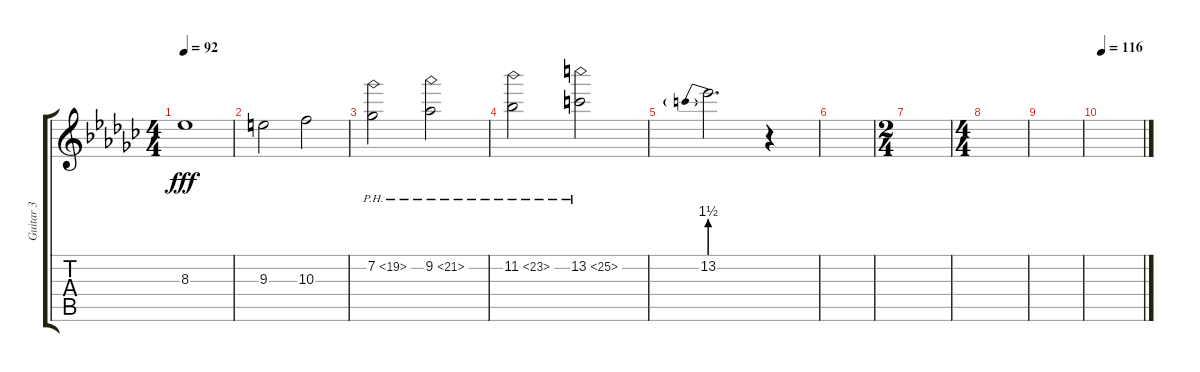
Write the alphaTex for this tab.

\track ("Guitar 3" "Guitar 3") {instrument distortionguitar}
\staff {score tabs}
\tuning (E4 B3 G3 D3 A2 E2) {hide}
\ts (4 4)
\tempo 92
\clef g2
\ks gb
8.3.1{dy fff} |
9.3.2 10.3.2 |
7.2{ph 12}.2 9.2{ph 12}.2 |
11.2{ph 12}.2 13.2{ph 12}.2 |
13.2{be (prebend 0 6 60 6)}.2{d} r.4 |
|
\ts (2 4)
|
\ts (4 4)
|
|
\tempo 116
